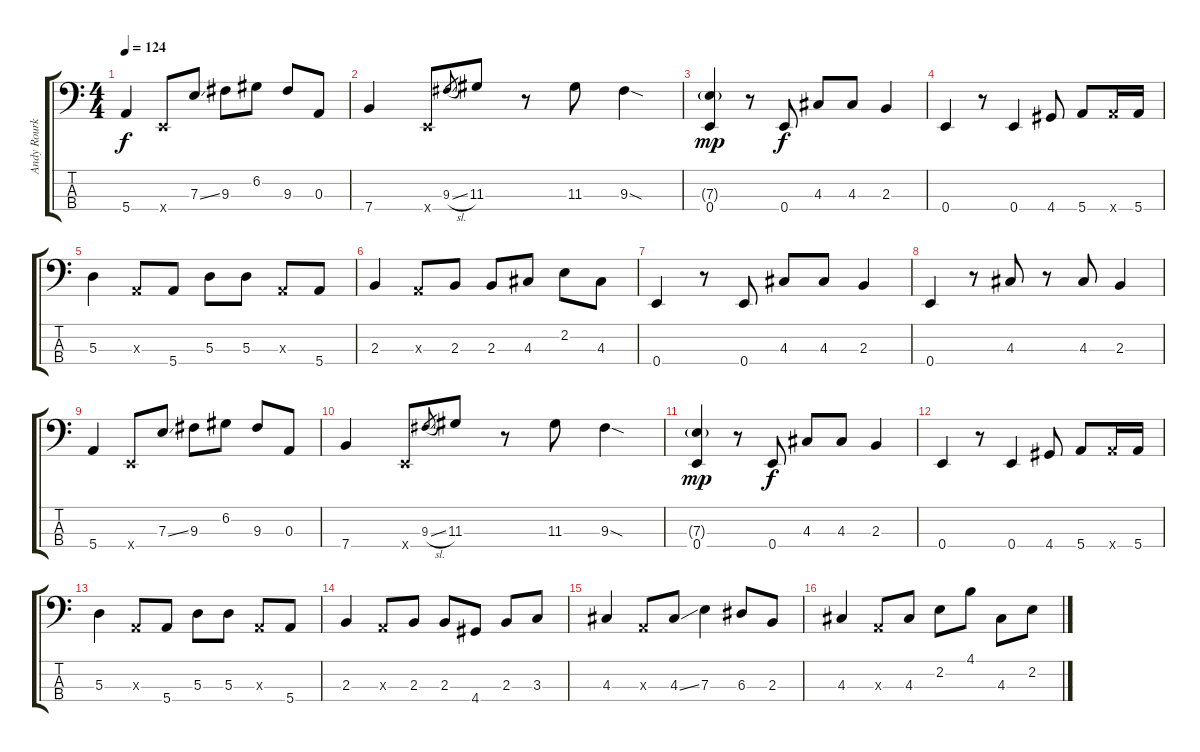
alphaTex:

\track ("Andy Rourke" "Andy Rourk") {instrument electricbasspick}
\staff {score tabs}
\tuning (G2 D2 A1 E1) {hide}
\ts (4 4)
\tempo 124
\clef f4
\ks c
5.4.4{dy f} 0.4{x}.8 7.3{ss}.8 9.3.8 6.2.8 9.3.8 0.3.8 |
7.4.4 0.4{x}.8 9.3{sl}.8{gr} 11.3.8 r.8 11.3.8 9.3{sod}.4 |
(7.3{g} 0.4).4{dy mp} r.8 0.4.8{dy f} 4.3.8 4.3.8 2.3.4 |
0.4.4 r.8 0.4.4 4.4.8 5.4.8 5.4{x}.16 5.4.16 |
5.3.4 0.3{x}.8 5.4.8 5.3.8 5.3.8 0.3{x}.8 5.4.8 |
2.3.4 0.3{x}.8 2.3.8 2.3.8 4.3.8 2.2.8 4.3.8 |
0.4.4 r.8 0.4.8 4.3.8 4.3.8 2.3.4 |
0.4.4 r.8 4.3.8 r.8 4.3.8 2.3.4 |
5.4.4 0.4{x}.8 7.3{ss}.8 9.3.8 6.2.8 9.3.8 0.3.8 |
7.4.4 0.4{x}.8 9.3{sl}.8{gr} 11.3.8 r.8 11.3.8 9.3{sod}.4 |
(7.3{g} 0.4).4{dy mp} r.8 0.4.8{dy f} 4.3.8 4.3.8 2.3.4 |
0.4.4 r.8 0.4.4 4.4.8 5.4.8 5.4{x}.16 5.4.16 |
5.3.4 0.3{x}.8 5.4.8 5.3.8 5.3.8 0.3{x}.8 5.4.8 |
2.3.4 0.3{x}.8 2.3.8 2.3.8 4.4.8 2.3.8 3.3.8 |
4.3.4 0.3{x}.8 4.3{ss}.8 7.3.4 6.3.8 2.3.8 |
4.3.4 0.3{x}.8 4.3.8 2.2.8 4.1.8 4.3.8 2.2.8
